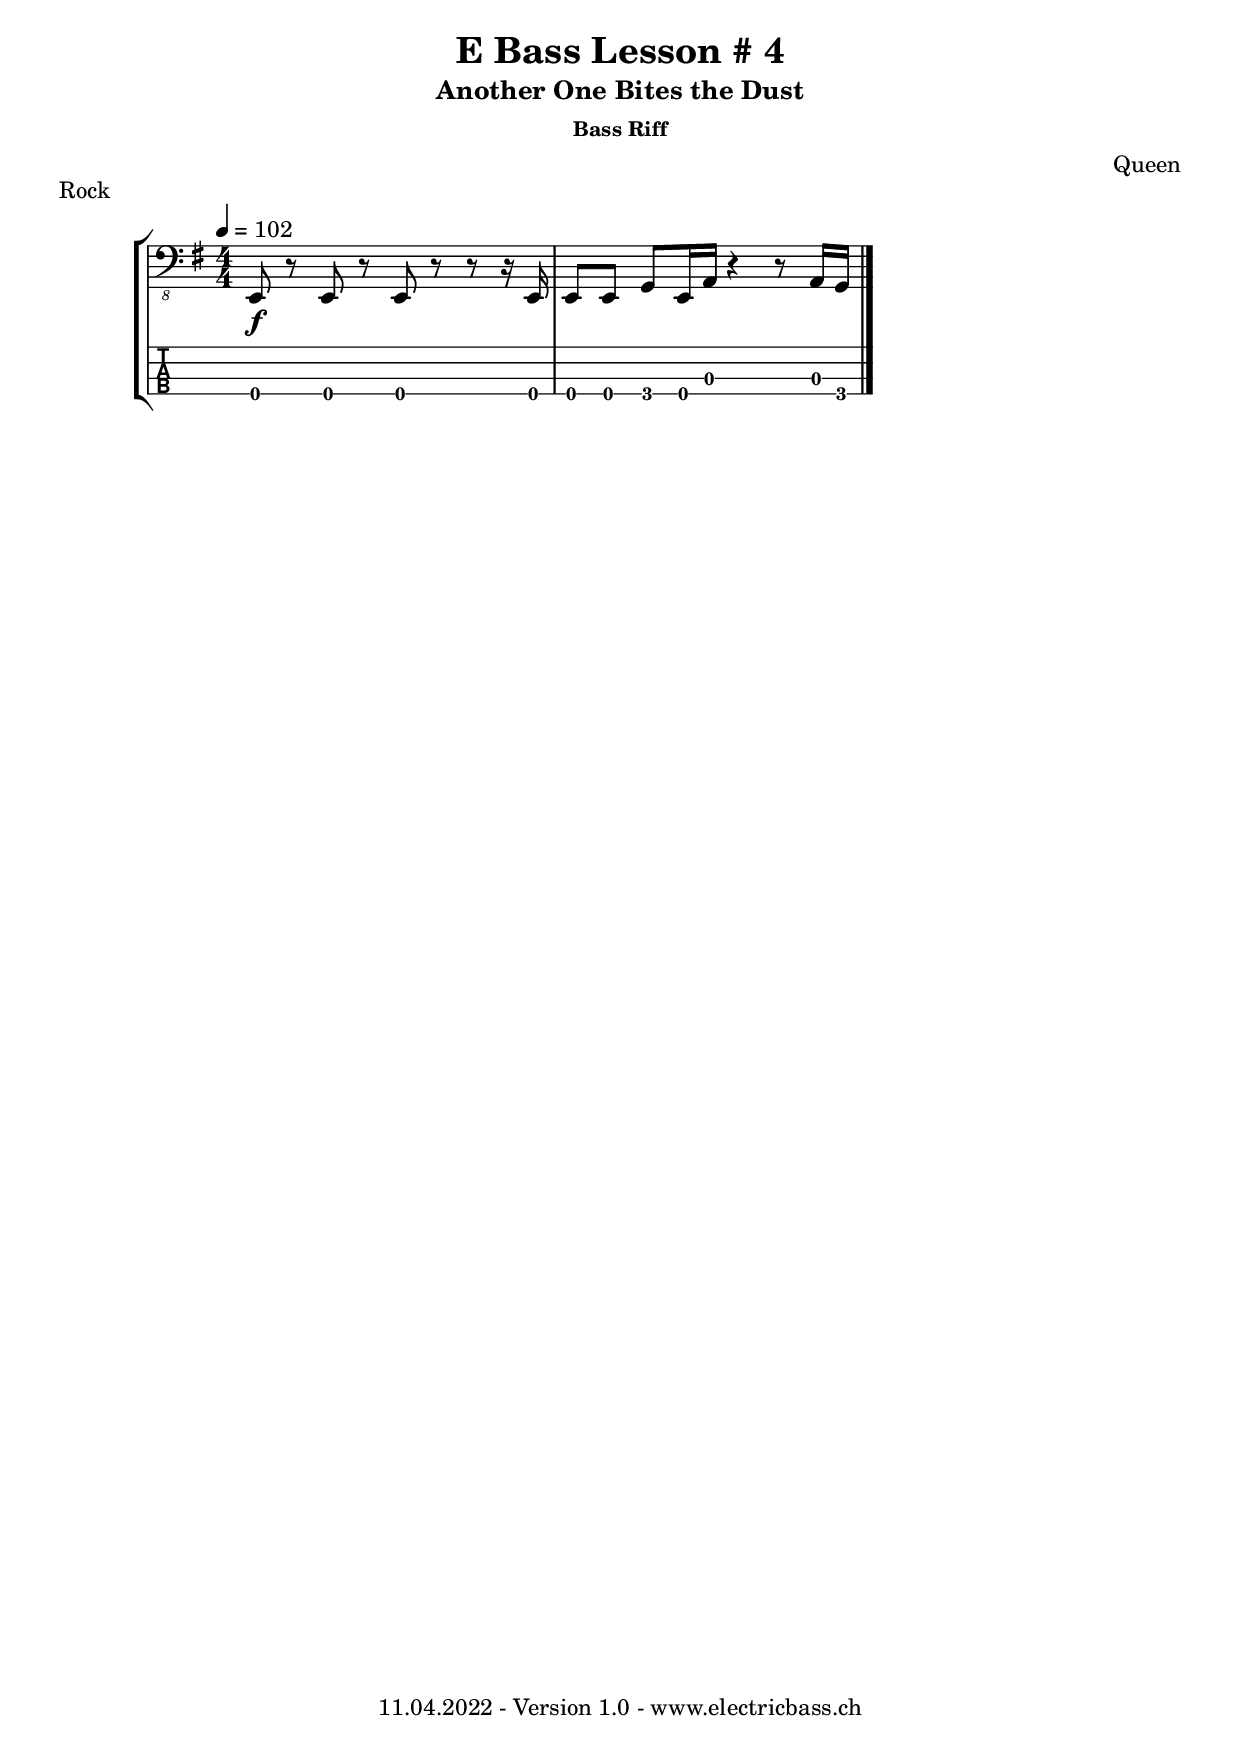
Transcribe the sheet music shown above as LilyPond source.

\version "2.20.0"

\header {
  title = "E Bass Lesson # 4"
  subtitle = "Another One Bites the Dust"
  subsubtitle = "Bass Riff"
  composer = " Queen"
  piece = "Rock"
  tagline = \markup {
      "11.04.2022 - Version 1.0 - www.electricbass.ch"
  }
}

notes = \relative {
  \key g \major
  \time 4/4
  \tempo 4 = 102
  e,,8\f r e r e r r r16 e |
  e8 e g e16 a r4 r8 a16 g
}

\score {
  \new StaffGroup <<
    \new ChordNames {
      \transpose c' c \chordmode {
        \set Staff.midiInstrument = #"bright acoustic"
        \set Staff.midiPanPosition = #0.2
        s\breve
        \bar "|."
      }
    }
    \new Staff \with {
      \omit StringNumber
    } {
      \clef "bass_8"
      \set Staff.midiInstrument = #"acoustic bass"
      \set Staff.midiPanPosition = #-0.2
      \numericTimeSignature
      \notes
    }
    \new TabStaff \with {
      stringTunings = #bass-tuning
    } {
      \clef moderntab
      \notes
    }
  >>
  \layout { }
  \midi { }
}